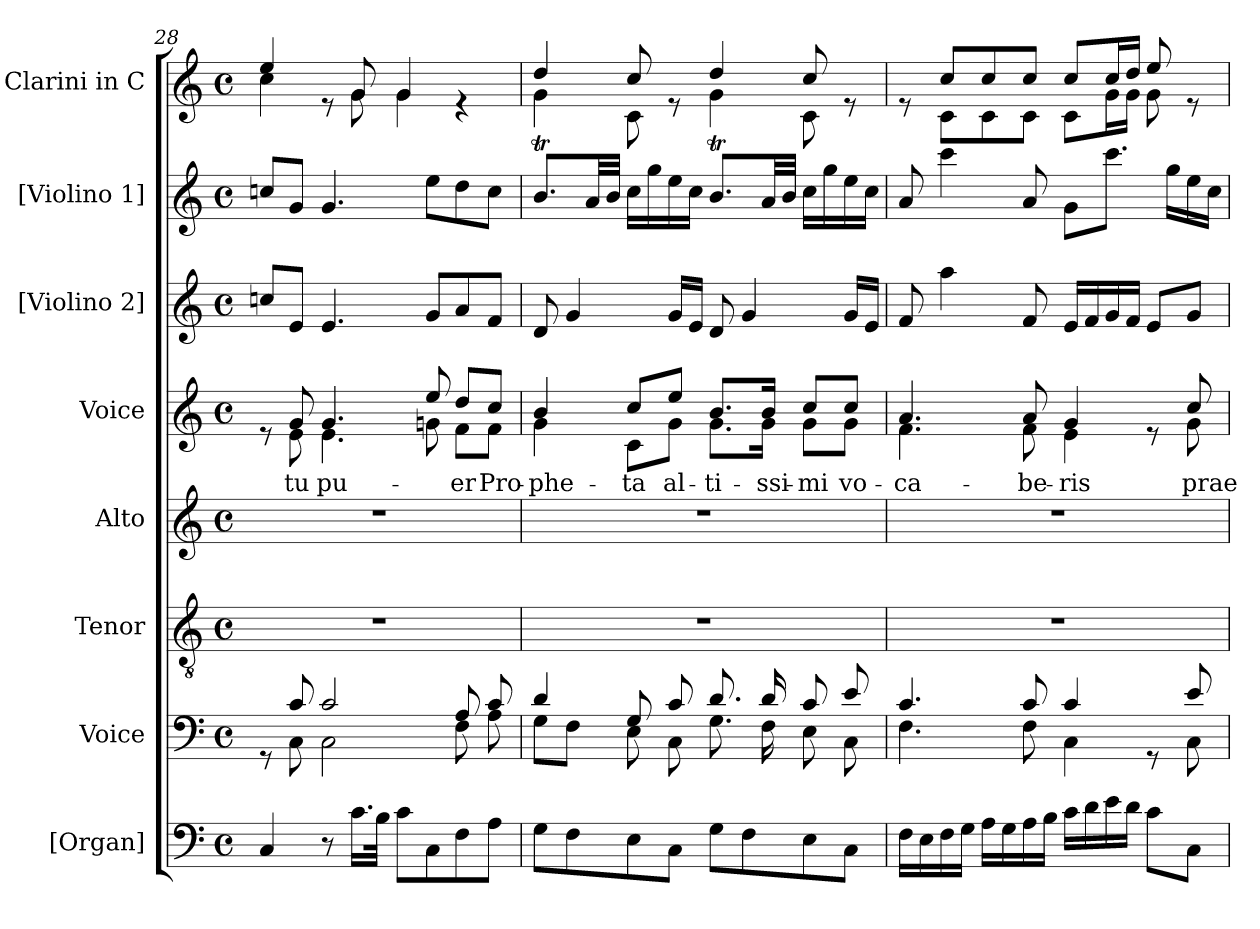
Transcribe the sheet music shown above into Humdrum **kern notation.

**kern	**kern	**kern	**kern	**kern	**text	**kern	**kern	**kern
*part8	*part7	*part6	*part5	*part4	*part4	*part3	*part2	*part1
*staff8	*staff7	*staff6	*staff5	*staff4	*staff4	*staff3	*staff2	*staff1
*I"[Organ]	*I"Voice	*I"Tenor	*I"Alto	*I"Voice	*	*I"[Violino 2]	*I"[Violino 1]	*I"Clarini in C
*	*	*	*I'A	*	*	*I'Vln	*I'Vln	*
!!LO:LB:g=z
*clefF4	*clefF4	*clefGv2	*clefG2	*clefG2	*	*clefG2	*clefG2	*clefG2
*k[]	*k[]	*k[]	*k[]	*k[]	*	*k[]	*k[]	*k[]
*M4/4	*M4/4	*M4/4	*M4/4	*M4/4	*	*M4/4	*M4/4	*M4/4
*met(c)	*met(c)	*met(c)	*met(c)	*met(c)	*	*met(c)	*met(c)	*met(c)
=28	=28	=28	=28	=28	=28	=28	=28	=28
*	*^	*	*	*^	*	*	*	*^
4C/	8rGG	8ryy	1r	1r	8re	8ryy	.	8ccn/L	8ccn/L	4ee/	4cc\
!	!	!	!	!	!	!	!LO:LY:b	!	!	!	!
.	8c/	8C\	.	.	8g/	8e\	tu	8e/J	8g/J	.	.
!	!	!	!	!	!	!	!LO:LY:b	!	!	!	!
8r	2c/	2C\	.	.	4.g/	4.e\	pu-	4.e/	4.g/	8re	8ryy
16.c\LL	.	.	.	.	.	.	.	.	.	8g/	8g\
32B\JJk	.	.	.	.	.	.	.	.	.	.	.
8c\L	.	.	.	.	.	.	.	.	.	4g/	4g\
8C\	.	.	.	.	8ee/	8gn\	.	8g/L	8ee\L	.	.
!	!	!	!	!	!	!	!LO:LY:b	!	!	!	!
8F\	8A/	8F\	.	.	8dd/L	8f\L	-er	8a/	8dd\	4re	4ryy
!	!	!	!	!	!	!	!LO:LY:b	!	!	!	!
8A\J	8c/	8A\	.	.	8cc/J	8f\J	Pro-	8f/J	8cc\J	.	.
=29	=29	=29	=29	=29	=29	=29	=29	=29	=29	=29	=29
!	!	!	!	!	!	!	!LO:LY:b	!	!	!	!
8G\L	4d/	8G\L	1r	1r	4b/	4g\	-phe-	8d/	8.bt/L	4dd/	4g\
8F\	.	8F\J	.	.	.	.	.	4g/	.	.	.
.	.	.	.	.	.	.	.	.	32a/LL	.	.
.	.	.	.	.	.	.	.	.	32b/JJJ	.	.
!	!	!	!	!	!	!	!LO:LY:b	!	!	!	!
8E\	8G/	8E\	.	.	8cc/L	8c\L	-ta	.	16cc\LL	8cc/	8c\
.	.	.	.	.	.	.	.	.	16gg\	.	.
!	!	!	!	!	!	!	!LO:LY:b	!	!	!	!
8C\J	8c/	8C\	.	.	8ee/J	8g\J	al-	16g/LL	16ee\	8re	8ryy
.	.	.	.	.	.	.	.	16e/JJ	16cc\JJ	.	.
!	!	!	!	!	!	!	!LO:LY:b	!	!	!	!
8G\L	8.d/	8.G\	.	.	8.b/L	8.g\L	-ti-	8d/	8.bt/L	4dd/	4g\
8F\	.	.	.	.	.	.	.	4g/	.	.	.
!	!	!	!	!	!	!	!LO:LY:b	!	!	!	!
.	16d/	16F\	.	.	16b/Jk	16g\Jk	-ssi-	.	32a/LL	.	.
.	.	.	.	.	.	.	.	.	32b/JJJ	.	.
!	!	!	!	!	!	!	!LO:LY:b	!	!	!	!
8E\	8c/	8E\	.	.	8cc/L	8g\L	-mi	.	16cc\LL	8cc/	8c\
.	.	.	.	.	.	.	.	.	16gg\	.	.
!	!	!	!	!	!	!	!LO:LY:b	!	!	!	!
8C\J	8e/	8C\	.	.	8cc/J	8g\J	vo-	16g/LL	16ee\	8re	8ryy
.	.	.	.	.	.	.	.	16e/JJ	16cc\JJ	.	.
=30	=30	=30	=30	=30	=30	=30	=30	=30	=30	=30	=30
!	!	!	!	!	!	!	!LO:LY:b	!	!	!	!
16F\LL	4.c/	4.F\	1r	1r	4.a/	4.f\	-ca-	8f/	8a/	8re	8ryy
16E\	.	.	.	.	.	.	.	.	.	.	.
16F\	.	.	.	.	.	.	.	4aa\	4ccc\	8cc/L	8c\L
16G\JJ	.	.	.	.	.	.	.	.	.	.	.
16A\LL	.	.	.	.	.	.	.	.	.	8cc/	8c\
16G\	.	.	.	.	.	.	.	.	.	.	.
!	!	!	!	!	!	!	!LO:LY:b	!	!	!	!
16A\	8c/	8F\	.	.	8a/	8f\	-be-	8f/	8a/	8cc/J	8c\J
16B\JJ	.	.	.	.	.	.	.	.	.	.	.
!	!	!	!	!	!	!	!LO:LY:b	!	!	!	!
16c\LL	4c/	4C\	.	.	4g/	4e\	-ris	16e/LL	8g\L	8cc/L	8c\L
16d\	.	.	.	.	.	.	.	16f/	.	.	.
16e\	.	.	.	.	.	.	.	16g/	8.ccc\J	16cc/L	16g\L
16d\JJ	.	.	.	.	.	.	.	16f/JJ	.	16dd/JJ	16g\JJ
8c\L	8rGG	8ryy	.	.	8re	8ryy	.	8e/L	.	8ee/	8g\
.	.	.	.	.	.	.	.	.	16gg\LL	.	.
!	!	!	!	!	!	!	!LO:LY:b	!	!	!	!
8C\J	8e/	8C\	.	.	8cc/	8g\	prae-	8g/J	16ee\	8re	8ryy
.	.	.	.	.	.	.	.	.	16cc\JJ	.	.
*	*v	*v	*	*	*v	*v	*	*	*	*v	*v
=	=	=	=	=	=	=	=	=
*-	*-	*-	*-	*-	*-	*-	*-	*-
